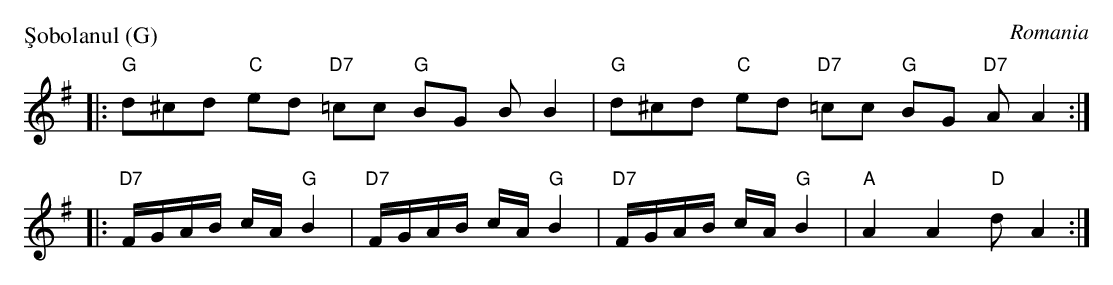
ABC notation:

X:1
P: \,Sobolanul (G)
O: Romania
M: none
L: 1/8
K: G
|: "G"d^cd "C"ed "D7"=cc "G"BG BB2 | "G"d^cd "C"ed "D7"=cc "G"BG "D7"AA2 :|
|: "D7"F/G/A/B/ c/A/ "G"B2 | "D7"F/G/A/B/ c/A/ "G"B2 | "D7"F/G/A/B/ c/A/ "G"B2 | "A"A2 A2 "D"dA2 :|
